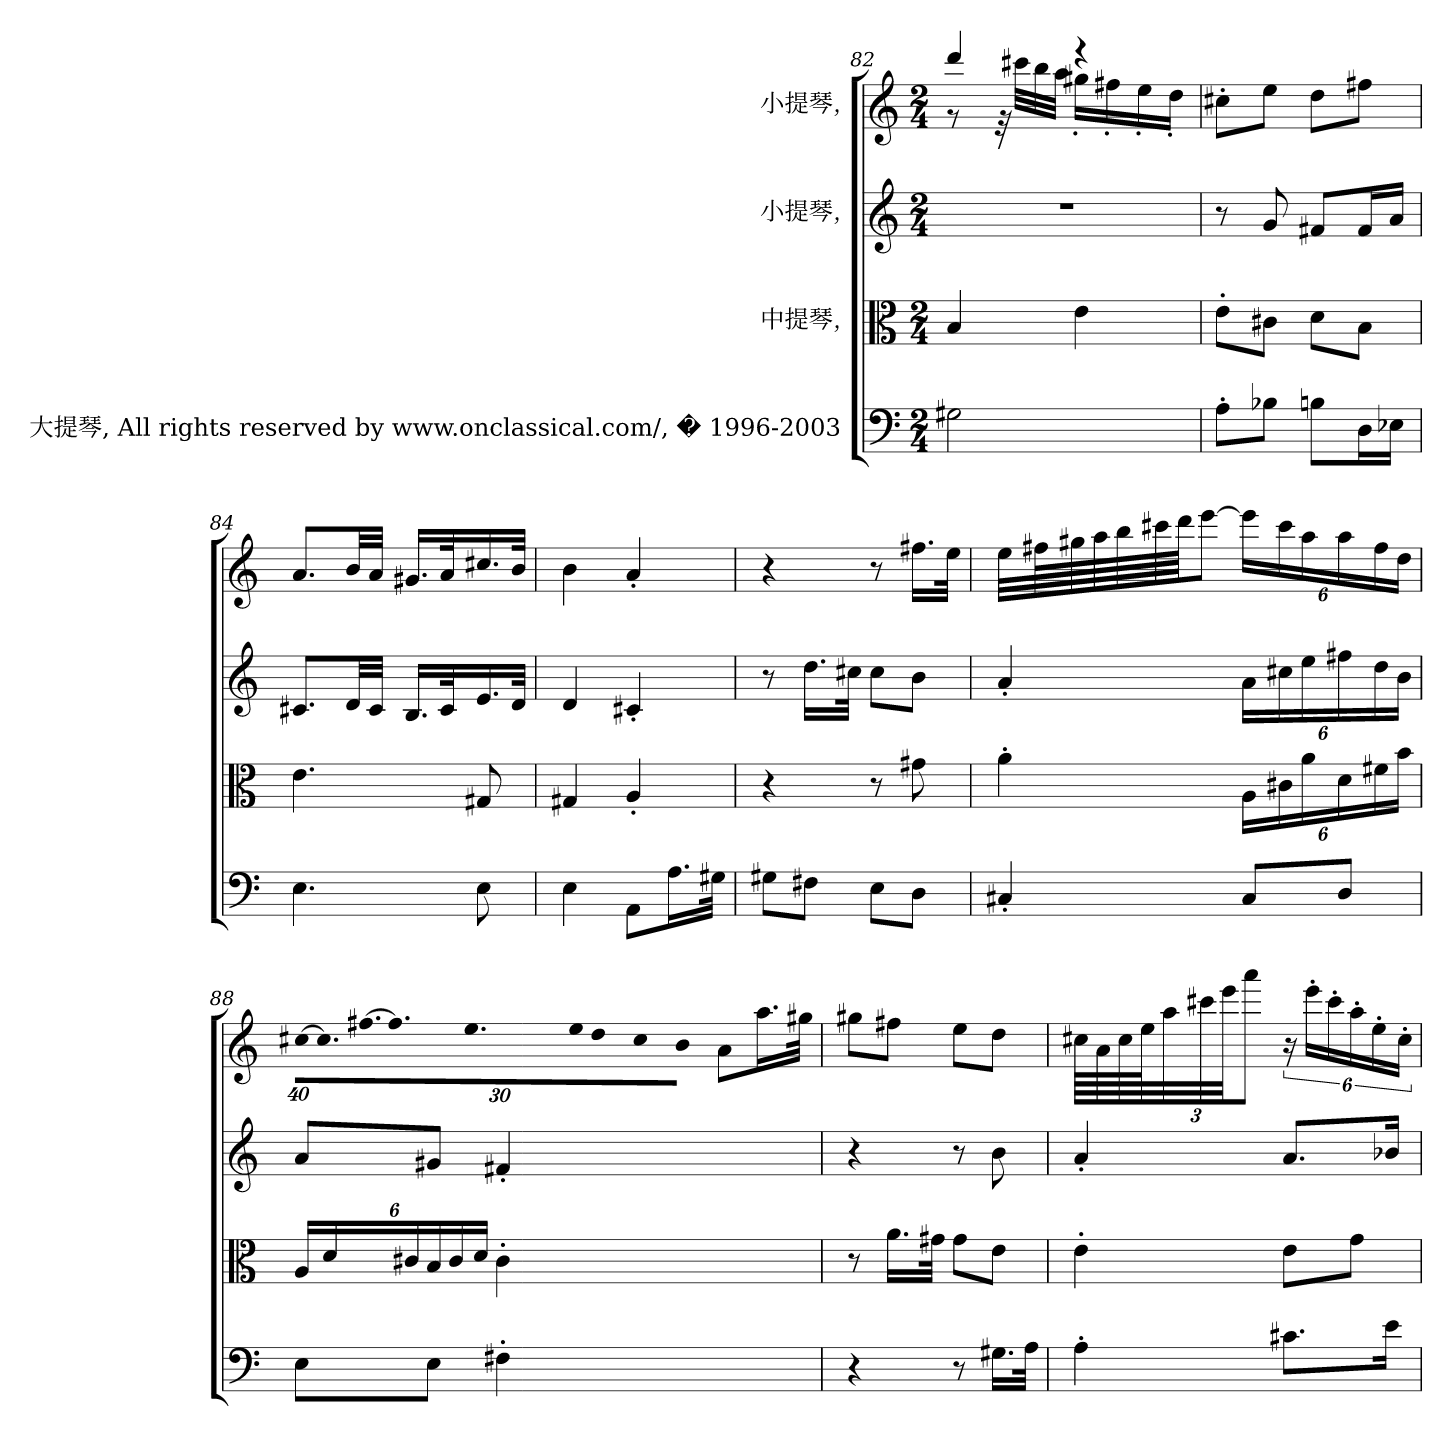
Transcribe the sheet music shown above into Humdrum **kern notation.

**kern	**kern	**kern	**kern
*part4	*part3	*part2	*part1
*staff4	*staff3	*staff2	*staff1
*I"大提琴, All rights reserved by www.onclassical.com/, � 1996-2003	*I"中提琴,	*I"小提琴,	*I"小提琴,
*clefF4	*clefC3	*clefG2	*clefG2
*k[]	*k[]	*k[]	*k[]
*M2/4	*M2/4	*M2/4	*M2/4
=82	=82	=82	=82
*	*	*	*^
2G#X\	4B/	2r	4ddd/	8r
.	.	.	.	32r
.	.	.	.	32ccc#X\LLL
.	.	.	.	32bb\
.	.	.	.	32aa\JJJ
.	4e\	.	4r	16gg#X'\LL
.	.	.	.	16ff#X'\
.	.	.	.	16ee'\
.	.	.	.	16dd'\JJ
*	*	*	*v	*v
=83	=83	=83	=83
8A'\L	8e'\L	8r	8cc#X'\L
8B-X\J	8c#X\J	8g/	8ee\J
8Bn\L	8d\L	8f#X/L	8dd\L
16D\L	8B\J	16f#/L	8ff#X\J
16E-X\JJ	.	16a/JJ	.
=84	=84	=84	=84
4.E\	4.e\	8.c#X/L	8.a/L
.	.	32d/LL	32b/LL
.	.	32c#/JJJ	32a/JJJ
.	.	16.B/LL	16.g#X/LL
.	.	32c#/K	32a/K
8E\	8G#X/	16.e/	16.cc#X/
.	.	32d/JJk	32b/JJk
!!LO:PB:g=z
=85	=85	=85	=85
4E\	4G#X/	4d/	4b\
8AA\L	4A'/	4c#X'/	4a'/
16.A\L	.	.	.
32G#X\JJk	.	.	.
=86	=86	=86	=86
8G#X\L	4r	8r	4r
8F#X\J	.	16.dd\LL	.
.	.	32cc#X\JJk	.
8E\L	8r	8cc#\L	8r
8D\J	8g#X\	8b\J	16.ff#X\LL
.	.	.	32ee\JJk
=87	=87	=87	=87
4C#X'/	4a'\	4a'/	32ee\LLL
.	.	.	64ff#X\L
.	.	.	64gg#X\
.	.	.	64aa\
.	.	.	64bb\
.	.	.	64ccc#X\
.	.	.	64ddd\JJJ
.	.	.	[8eee\J
*	*Xbrackettup	*Xbrackettup	*Xbrackettup
8C#/L	24A\LL	24a\LL	24eee\LL]
.	24c#X\	24cc#X\	24ccc#\
.	24a\	24ee\	24aa\
8D/J	24d\	24ff#X\	24aa\
.	24f#X\	24dd\	24ff#\
.	24b\JJ	24b\JJ	24dd\JJ
!!LO:LB:g=z
=88	=88	=88	=88
!	!	!	!LO:N:vis=32
8E\L	24A/LL	8a/L	[640%23cc#X\LLL
!	!	!	!LO:N:vis=256.
.	.	.	1920%17cc#\LL]
.	24d/	.	.
!	!	!	!LO:N:vis=256.
.	.	.	[1920%17ff#X\J
!	!	!	!LO:N:vis=32.
.	.	.	640%17ff#\]
!	!	!	!LO:N:vis=32.
.	.	.	640%17ee\
.	24c#X/	.	.
.	.	.	1920ryy
!	!	!	!LO:N:vis=256%9
.	.	.	960%17ee\JJ
8E\J	24B/	8g#X/J	24dd\
.	24c#/	.	24cc#\
.	24d/JJ	.	24b\JJ
4F#X'\	4c#'\	4f#X'/	8a\L
.	.	.	16.aa\L
.	.	.	32gg#X\JJk
=89	=89	=89	=89
4r	8r	4r	8gg#X\L
.	16.a\LL	.	8ff#X\J
.	32g#X\JJk	.	.
8r	8g#\L	8r	8ee\L
16.G#X\LL	8e\J	8b\	8dd\J
32A\JJk	.	.	.
=90	=90	=90	=90
4A'\	4e'\	4a'/	64cc#X\LLLL
.	.	.	64a\
.	.	.	64cc#\
.	.	.	64ee\J
.	.	.	48aa\
.	.	.	48ccc#X\
.	.	.	48eee\JJ
.	.	.	8aaa\J
*	*	*	*brackettup
8.c#X\L	8e\L	8.a/L	24r
.	.	.	24eee'\LL
.	.	.	24ccc#'\
*	*	*	*Xbrackettup
.	8g\J	.	24aa'\
.	.	.	24ee'\
16e\Jk	.	16b-X/Jk	.
.	.	.	24cc#'\JJ
=	=	=	=
*-	*-	*-	*-
